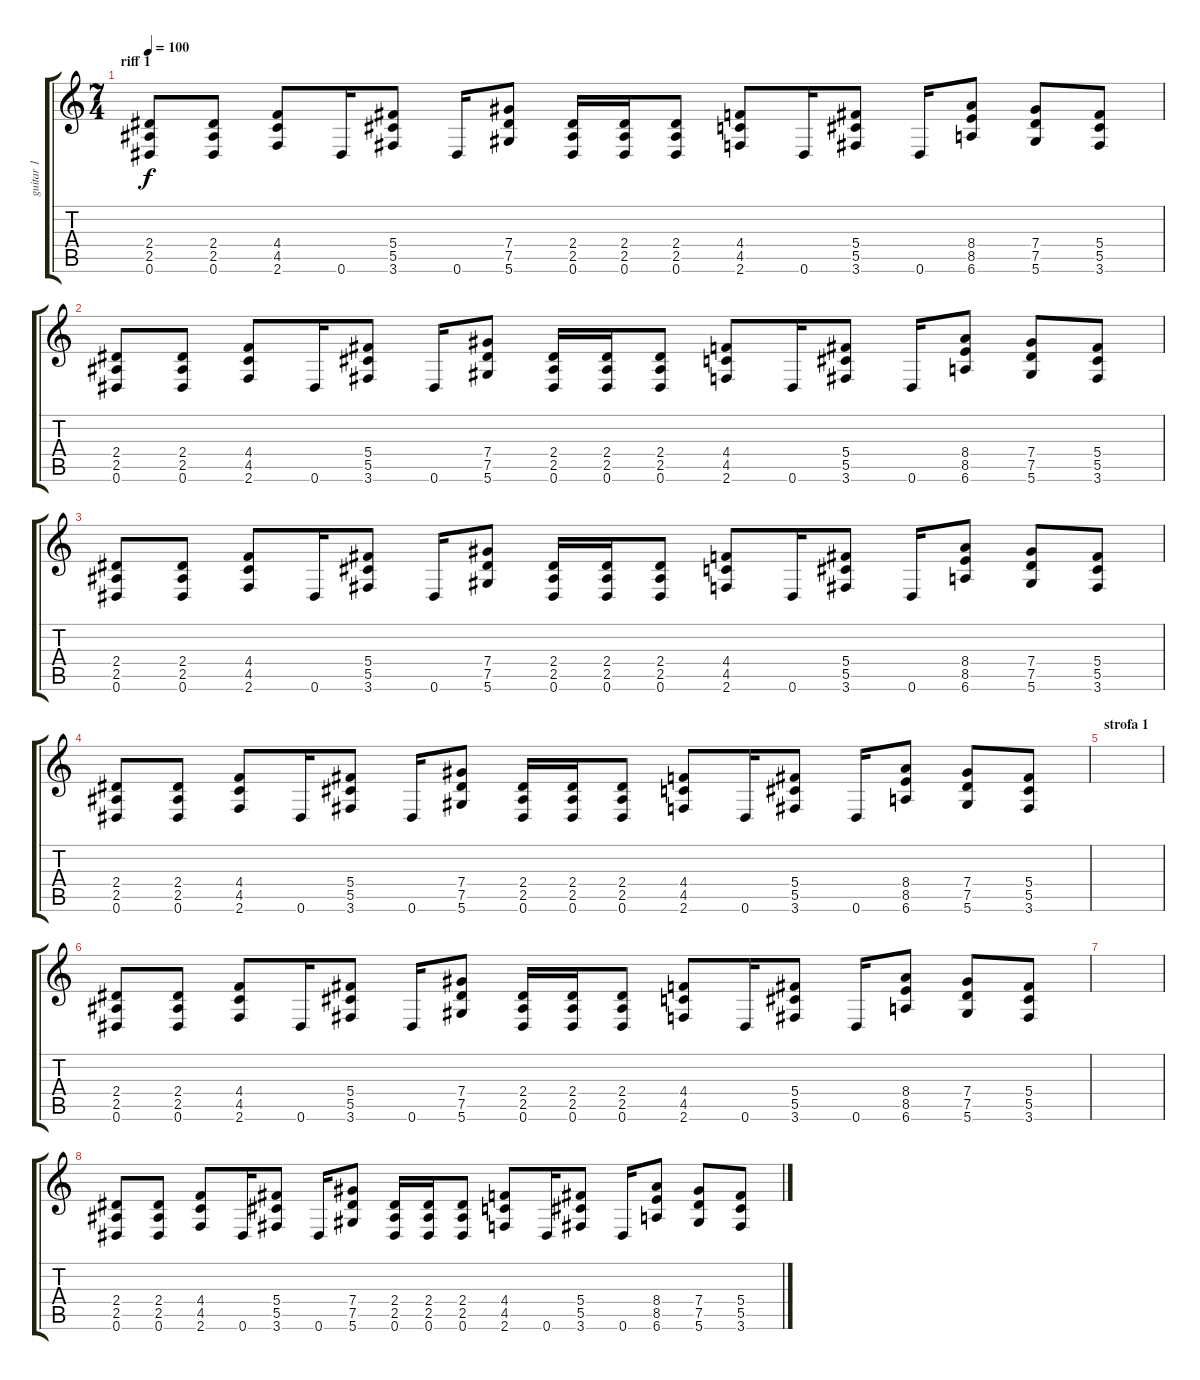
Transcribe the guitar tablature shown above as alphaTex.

\track ("guitar 1" "guitar 1") {instrument distortionguitar}
\staff {score tabs}
\tuning (Eb4 Bb3 Gb3 Db3 Ab2 Eb2) {hide}
\ts (7 4)
\section ("" "riff 1")
\tempo 100
\clef g2
\ks c
(2.4 2.5 0.6).8{dy f instrument distortionguitar} (2.4 2.5 0.6).8 (4.4 4.5 2.6).8 0.6.16 (5.4 5.5 3.6).8 0.6.16 (7.4 7.5 5.6).8 (2.4 2.5 0.6).16 (2.4 2.5 0.6).16 (2.4 2.5 0.6).8 (4.4 4.5 2.6).8 0.6.16 (5.4 5.5 3.6).8 0.6.16 (8.4 8.5 6.6).8 (7.4 7.5 5.6).8 (5.4 5.5 3.6).8 |
(2.4 2.5 0.6).8{instrument distortionguitar} (2.4 2.5 0.6).8 (4.4 4.5 2.6).8 0.6.16 (5.4 5.5 3.6).8 0.6.16 (7.4 7.5 5.6).8 (2.4 2.5 0.6).16 (2.4 2.5 0.6).16 (2.4 2.5 0.6).8 (4.4 4.5 2.6).8 0.6.16 (5.4 5.5 3.6).8 0.6.16 (8.4 8.5 6.6).8 (7.4 7.5 5.6).8 (5.4 5.5 3.6).8 |
(2.4 2.5 0.6).8{instrument distortionguitar} (2.4 2.5 0.6).8 (4.4 4.5 2.6).8 0.6.16 (5.4 5.5 3.6).8 0.6.16 (7.4 7.5 5.6).8 (2.4 2.5 0.6).16 (2.4 2.5 0.6).16 (2.4 2.5 0.6).8 (4.4 4.5 2.6).8 0.6.16 (5.4 5.5 3.6).8 0.6.16 (8.4 8.5 6.6).8 (7.4 7.5 5.6).8 (5.4 5.5 3.6).8 |
(2.4 2.5 0.6).8{instrument distortionguitar} (2.4 2.5 0.6).8 (4.4 4.5 2.6).8 0.6.16 (5.4 5.5 3.6).8 0.6.16 (7.4 7.5 5.6).8 (2.4 2.5 0.6).16 (2.4 2.5 0.6).16 (2.4 2.5 0.6).8 (4.4 4.5 2.6).8 0.6.16 (5.4 5.5 3.6).8 0.6.16 (8.4 8.5 6.6).8 (7.4 7.5 5.6).8 (5.4 5.5 3.6).8 |
\section ("" "strofa 1")
|
(2.4 2.5 0.6).8{instrument distortionguitar} (2.4 2.5 0.6).8 (4.4 4.5 2.6).8 0.6.16 (5.4 5.5 3.6).8 0.6.16 (7.4 7.5 5.6).8 (2.4 2.5 0.6).16 (2.4 2.5 0.6).16 (2.4 2.5 0.6).8 (4.4 4.5 2.6).8 0.6.16 (5.4 5.5 3.6).8 0.6.16 (8.4 8.5 6.6).8 (7.4 7.5 5.6).8 (5.4 5.5 3.6).8 |
|
(2.4 2.5 0.6).8{instrument distortionguitar} (2.4 2.5 0.6).8 (4.4 4.5 2.6).8 0.6.16 (5.4 5.5 3.6).8 0.6.16 (7.4 7.5 5.6).8 (2.4 2.5 0.6).16 (2.4 2.5 0.6).16 (2.4 2.5 0.6).8 (4.4 4.5 2.6).8 0.6.16 (5.4 5.5 3.6).8 0.6.16 (8.4 8.5 6.6).8 (7.4 7.5 5.6).8 (5.4 5.5 3.6).8
